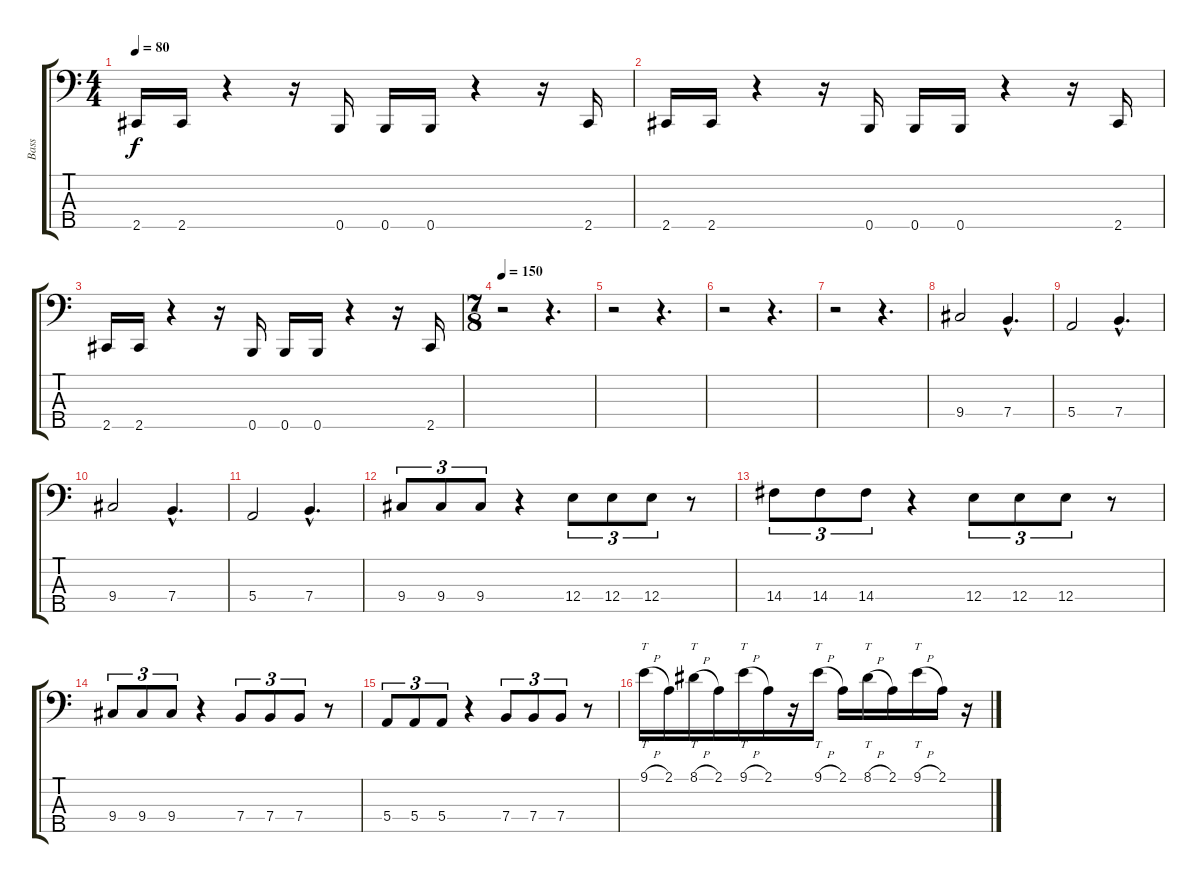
\track ("Bass" "Bass") {instrument electricbasspick}
\staff {score tabs}
\tuning (G2 D2 A1 E1 B0) {hide}
\ts (4 4)
\tempo 80
\clef f4
\ks c
2.5.16{dy f} 2.5.16 r.4 r.16 0.5.16 0.5.16 0.5.16 r.4 r.16 2.5.16 |
2.5.16 2.5.16 r.4 r.16 0.5.16 0.5.16 0.5.16 r.4 r.16 2.5.16 |
2.5.16 2.5.16 r.4 r.16 0.5.16 0.5.16 0.5.16 r.4 r.16 2.5.16 |
\ts (7 8)
\tempo 150
r.2 r.4{d} |
r.2 r.4{d} |
r.2 r.4{d} |
r.2 r.4{d} |
9.4.2 7.4{hac}.4{d} |
5.4.2 7.4{hac}.4{d} |
9.4.2 7.4{hac}.4{d} |
5.4.2 7.4{hac}.4{d} |
9.4.8{tu (3 2)} 9.4.8{tu (3 2)} 9.4.8{tu (3 2)} r.4 12.4.8{tu (3 2)} 12.4.8{tu (3 2)} 12.4.8{tu (3 2)} r.8 |
14.4.8{tu (3 2)} 14.4.8{tu (3 2)} 14.4.8{tu (3 2)} r.4 12.4.8{tu (3 2)} 12.4.8{tu (3 2)} 12.4.8{tu (3 2)} r.8 |
9.4.8{tu (3 2)} 9.4.8{tu (3 2)} 9.4.8{tu (3 2)} r.4 7.4.8{tu (3 2)} 7.4.8{tu (3 2)} 7.4.8{tu (3 2)} r.8 |
5.4.8{tu (3 2)} 5.4.8{tu (3 2)} 5.4.8{tu (3 2)} r.4 7.4.8{tu (3 2)} 7.4.8{tu (3 2)} 7.4.8{tu (3 2)} r.8 |
9.1{h}.16{tt} 2.1.16 8.1{h}.16{tt} 2.1.16 9.1{h}.16{tt} 2.1.16 r.16 9.1{h}.16{tt} 2.1.16 8.1{h}.16{tt} 2.1.16 9.1{h}.16{tt} 2.1.16 r.16
